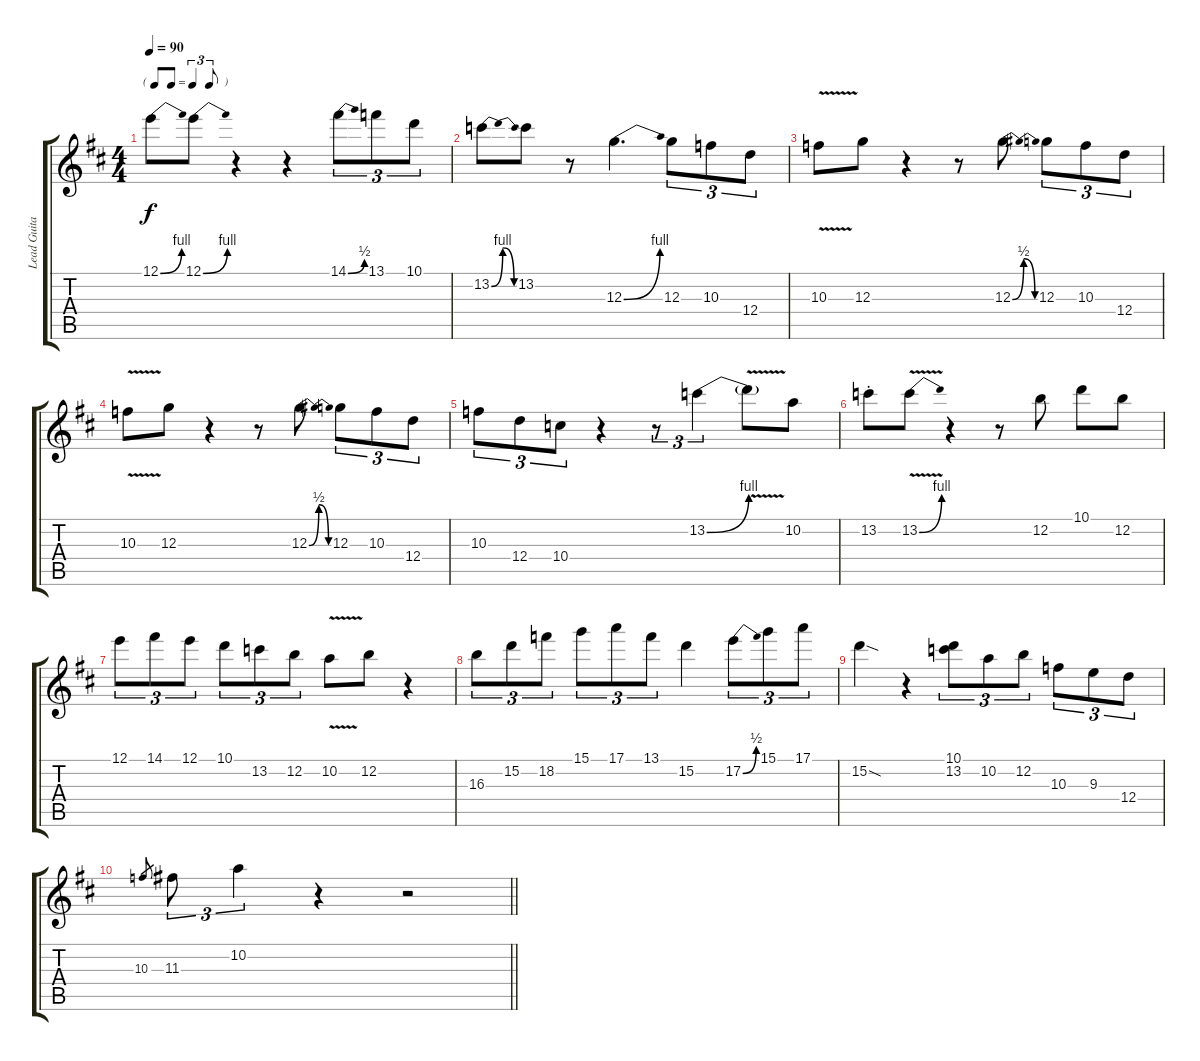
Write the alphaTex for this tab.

\track ("Lead Guitar" "Lead Guita") {instrument overdrivenguitar}
\staff {score tabs}
\tuning (E4 B3 G3 D3 A2 E2) {hide}
\ts (4 4)
\tf triplet8th
\tempo 90
\clef g2
\ks d
12.1{be (bend 0 0 60 4)}.8{dy f} 12.1{be (bend 0 0 60 4)}.8 r.4 r.4 14.1{be (bend 0 0 60 2)}.8{tu (3 2)} 13.1.8{tu (3 2)} 10.1.8{tu (3 2)} |
13.2{be (bendrelease 0 0 4 4 30 4 60 0)}.8 13.2.8 r.8 12.3{be (bend 0 0 60 4)}.4{d} 12.3.8{tu (3 2)} 10.3.8{tu (3 2)} 12.4.8{tu (3 2)} |
10.3{v}.8 12.3.8 r.4 r.8 12.3{be (bendrelease 0 0 5 2 30 2 60 0)}.8 12.3.8{tu (3 2)} 10.3.8{tu (3 2)} 12.4.8{tu (3 2)} |
10.3{v}.8 12.3.8 r.4 r.8 12.3{be (bendrelease 0 0 5 2 30 2 60 0)}.8 12.3.8{tu (3 2)} 10.3.8{tu (3 2)} 12.4.8{tu (3 2)} |
10.3.8{tu (3 2)} 12.4.8{tu (3 2)} 10.4.8{tu (3 2)} r.4 r.8{tu (3 2)} 13.2{be (bend 0 0 60 4)}.4{tu (3 2)} 13.2{v t}.8 10.2.8 |
13.2{st}.8 13.2{be (bend 0 0 60 4) v}.8 r.4 r.8 12.2.8 10.1.8 12.2.8 |
12.1.8{tu (3 2)} 14.1.8{tu (3 2)} 12.1.8{tu (3 2)} 10.1.8{tu (3 2)} 13.2.8{tu (3 2)} 12.2.8{tu (3 2)} 10.2{v}.8 12.2.8 r.4 |
16.3.8{tu (3 2)} 15.2.8{tu (3 2)} 18.2.8{tu (3 2)} 15.1.8{tu (3 2)} 17.1.8{tu (3 2)} 13.1.8{tu (3 2)} 15.2.4 17.2{be (bend 0 0 60 2)}.8{tu (3 2)} 15.1.8{tu (3 2)} 17.1.8{tu (3 2)} |
15.2{sod}.4 r.4 (10.1 13.2).8{tu (3 2)} 10.2.8{tu (3 2)} 12.2.8{tu (3 2)} 10.3.8{tu (3 2)} 9.3.8{tu (3 2)} 12.4.8{tu (3 2)} |
\barLineRight lightlight
10.3.8{gr} 11.3.8{tu (3 2)} 10.2.4{tu (3 2)} r.4 r.2
